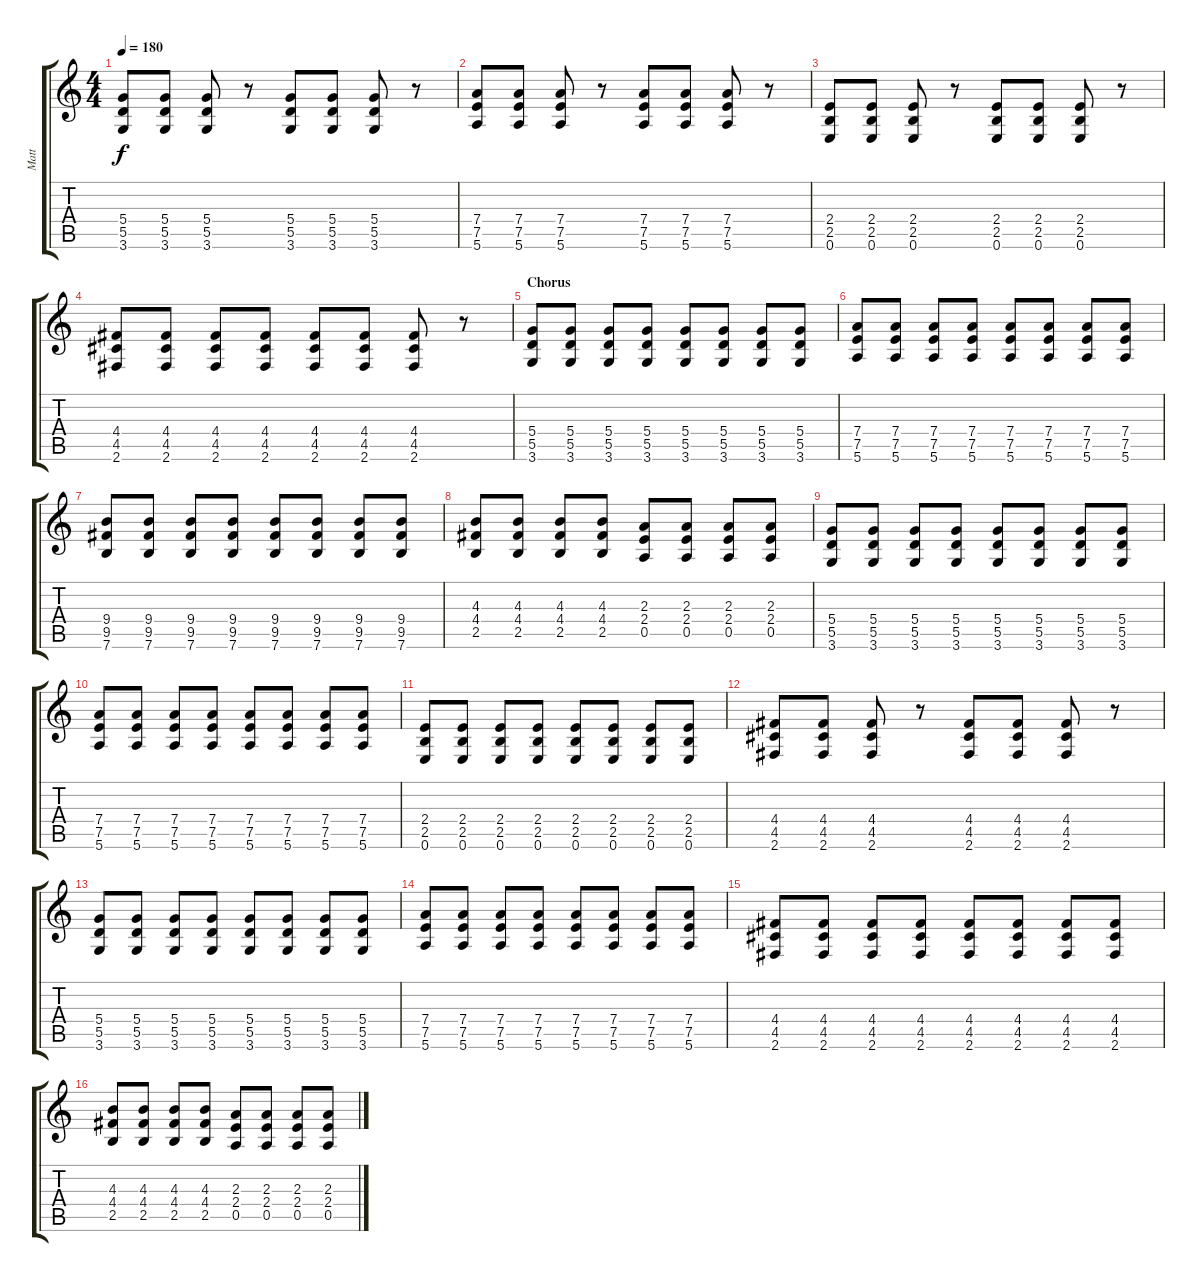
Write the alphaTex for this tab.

\track ("Matt" "Matt") {instrument acousticguitarsteel}
\staff {score tabs}
\tuning (E4 B3 G3 D3 A2 E2) {hide}
\ts (4 4)
\tempo 180
\clef g2
\ks c
(5.4 5.5 3.6).8{dy f} (5.4 5.5 3.6).8 (5.4 5.5 3.6).8 r.8 (5.4 5.5 3.6).8 (5.4 5.5 3.6).8 (5.4 5.5 3.6).8 r.8 |
(7.4 7.5 5.6).8 (7.4 7.5 5.6).8 (7.4 7.5 5.6).8 r.8 (7.4 7.5 5.6).8 (7.4 7.5 5.6).8 (7.4 7.5 5.6).8 r.8 |
(2.4 2.5 0.6).8 (2.4 2.5 0.6).8 (2.4 2.5 0.6).8 r.8 (2.4 2.5 0.6).8 (2.4 2.5 0.6).8 (2.4 2.5 0.6).8 r.8 |
(4.4 4.5 2.6).8 (4.4 4.5 2.6).8 (4.4 4.5 2.6).8 (4.4 4.5 2.6).8 (4.4 4.5 2.6).8 (4.4 4.5 2.6).8 (4.4 4.5 2.6).8 r.8 |
\section ("" "Chorus")
(5.4 5.5 3.6).8{volume 10 instrument distortionguitar} (5.4 5.5 3.6).8 (5.4 5.5 3.6).8 (5.4 5.5 3.6).8 (5.4 5.5 3.6).8 (5.4 5.5 3.6).8 (5.4 5.5 3.6).8 (5.4 5.5 3.6).8 |
(7.4 7.5 5.6).8 (7.4 7.5 5.6).8 (7.4 7.5 5.6).8 (7.4 7.5 5.6).8 (7.4 7.5 5.6).8 (7.4 7.5 5.6).8 (7.4 7.5 5.6).8 (7.4 7.5 5.6).8 |
(9.4 9.5 7.6).8 (9.4 9.5 7.6).8 (9.4 9.5 7.6).8 (9.4 9.5 7.6).8 (9.4 9.5 7.6).8 (9.4 9.5 7.6).8 (9.4 9.5 7.6).8 (9.4 9.5 7.6).8 |
(4.3 4.4 2.5).8 (4.3 4.4 2.5).8 (4.3 4.4 2.5).8 (4.3 4.4 2.5).8 (2.3 2.4 0.5).8 (2.3 2.4 0.5).8 (2.3 2.4 0.5).8 (2.3 2.4 0.5).8 |
(5.4 5.5 3.6).8 (5.4 5.5 3.6).8 (5.4 5.5 3.6).8 (5.4 5.5 3.6).8 (5.4 5.5 3.6).8 (5.4 5.5 3.6).8 (5.4 5.5 3.6).8 (5.4 5.5 3.6).8 |
(7.4 7.5 5.6).8 (7.4 7.5 5.6).8 (7.4 7.5 5.6).8 (7.4 7.5 5.6).8 (7.4 7.5 5.6).8 (7.4 7.5 5.6).8 (7.4 7.5 5.6).8 (7.4 7.5 5.6).8 |
(2.4 2.5 0.6).8 (2.4 2.5 0.6).8 (2.4 2.5 0.6).8 (2.4 2.5 0.6).8 (2.4 2.5 0.6).8 (2.4 2.5 0.6).8 (2.4 2.5 0.6).8 (2.4 2.5 0.6).8 |
(4.4 4.5 2.6).8 (4.4 4.5 2.6).8 (4.4 4.5 2.6).8 r.8 (4.4 4.5 2.6).8 (4.4 4.5 2.6).8 (4.4 4.5 2.6).8 r.8 |
(5.4 5.5 3.6).8 (5.4 5.5 3.6).8 (5.4 5.5 3.6).8 (5.4 5.5 3.6).8 (5.4 5.5 3.6).8 (5.4 5.5 3.6).8 (5.4 5.5 3.6).8 (5.4 5.5 3.6).8 |
(7.4 7.5 5.6).8 (7.4 7.5 5.6).8 (7.4 7.5 5.6).8 (7.4 7.5 5.6).8 (7.4 7.5 5.6).8 (7.4 7.5 5.6).8 (7.4 7.5 5.6).8 (7.4 7.5 5.6).8 |
(4.4 4.5 2.6).8 (4.4 4.5 2.6).8 (4.4 4.5 2.6).8 (4.4 4.5 2.6).8 (4.4 4.5 2.6).8 (4.4 4.5 2.6).8 (4.4 4.5 2.6).8 (4.4 4.5 2.6).8 |
(4.3 4.4 2.5).8 (4.3 4.4 2.5).8 (4.3 4.4 2.5).8 (4.3 4.4 2.5).8 (2.3 2.4 0.5).8 (2.3 2.4 0.5).8 (2.3 2.4 0.5).8 (2.3 2.4 0.5).8
